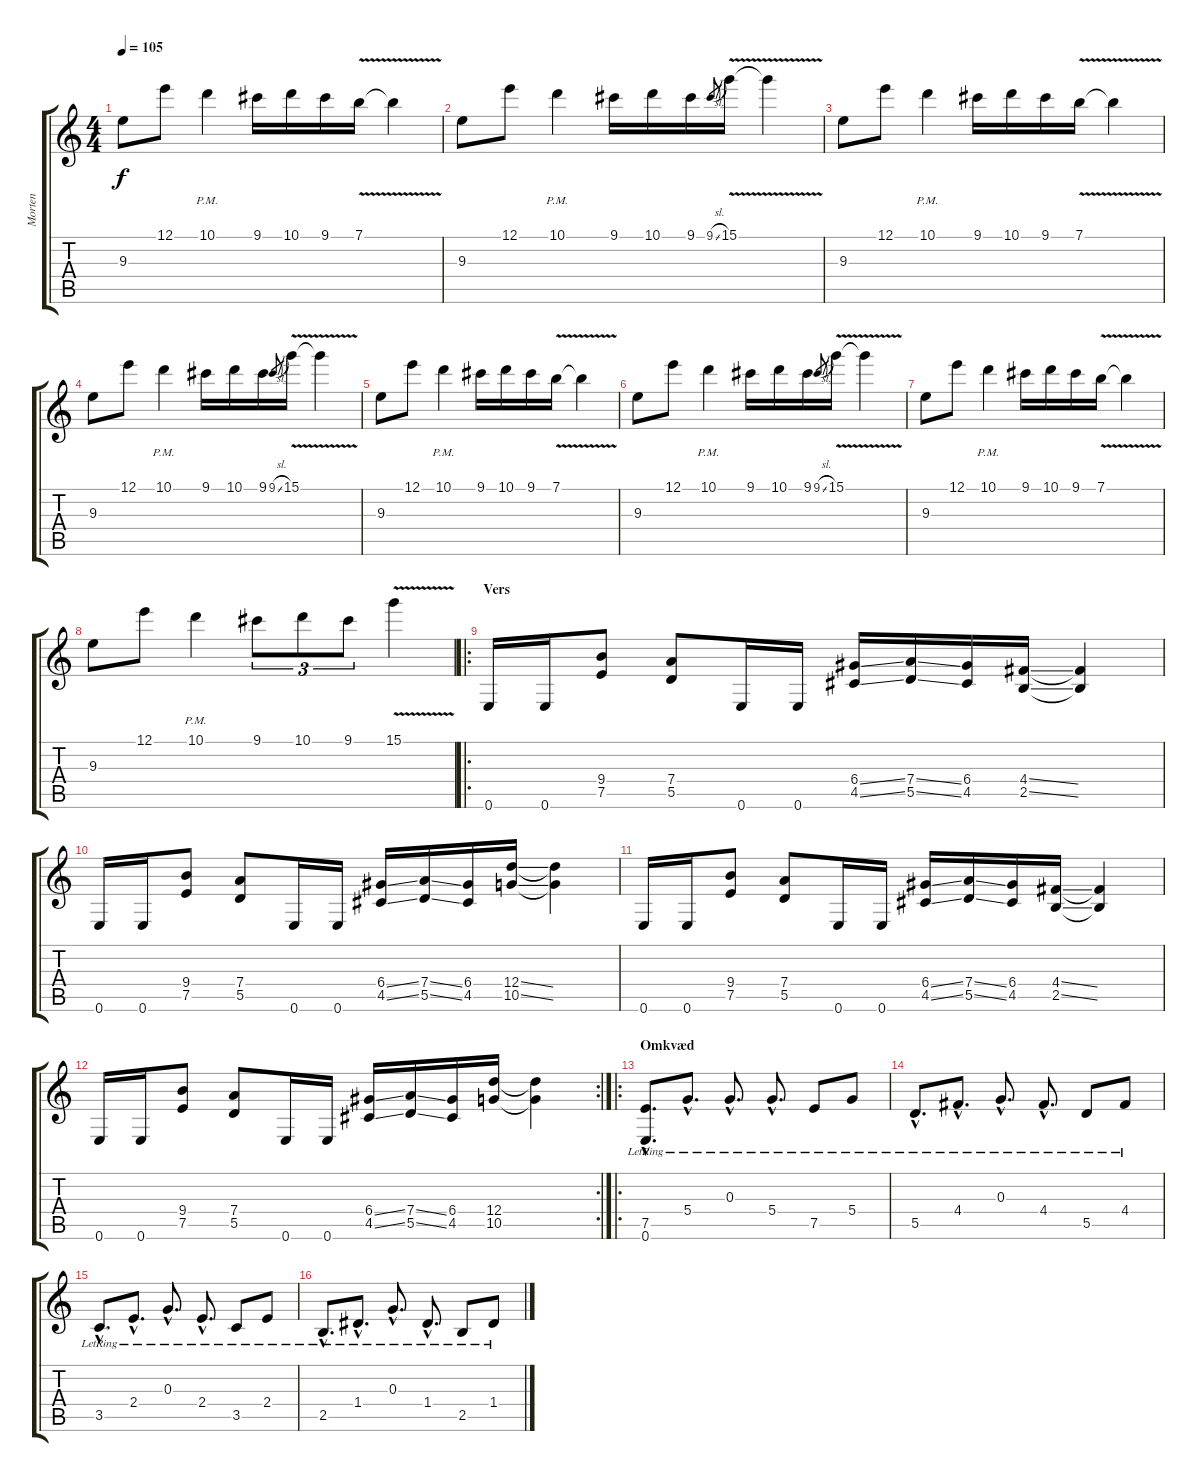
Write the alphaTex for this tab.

\track ("Morten" "Morten") {instrument distortionguitar}
\staff {score tabs}
\tuning (E4 B3 G3 D3 A2 E2) {hide}
\ts (4 4)
\tempo 105
\clef g2
\ks c
9.3.8{dy f volume 0 instrument distortionguitar} 12.1.8{volume 16} 10.1{pm}.4 9.1.16 10.1.16 9.1.16 7.1{v}.16 7.1{t}.4 |
9.3.8 12.1.8 10.1{pm}.4 9.1.16 10.1.16 9.1.16 9.1{sl}.8{gr} 15.1{v}.16 15.1{t}.4 |
9.3.8 12.1.8 10.1{pm}.4 9.1.16 10.1.16 9.1.16 7.1{v}.16 7.1{t}.4 |
9.3.8 12.1.8 10.1{pm}.4 9.1.16 10.1.16 9.1.16 9.1{sl}.8{gr} 15.1{v}.16 15.1{t}.4 |
9.3.8 12.1.8 10.1{pm}.4 9.1.16 10.1.16 9.1.16 7.1{v}.16 7.1{t}.4 |
9.3.8 12.1.8 10.1{pm}.4 9.1.16 10.1.16 9.1.16 9.1{sl}.8{gr} 15.1{v}.16 15.1{t}.4 |
9.3.8 12.1.8 10.1{pm}.4 9.1.16 10.1.16 9.1.16 7.1{v}.16 7.1{t}.4 |
9.3.8 12.1.8 10.1{pm}.4 9.1.8{tu (3 2)} 10.1.8{tu (3 2)} 9.1.8{tu (3 2)} 15.1{v}.4 |
\ro
\section ("" "Vers")
0.6.16 0.6.16 (9.4 7.5).8 (7.4 5.5).8 0.6.16 0.6.16 (6.4{ss} 4.5{ss}).16 (7.4{ss} 5.5{ss}).16 (6.4 4.5).16 (4.4{ss} 2.5{ss}).16 (4.4{t} 2.5{t}).4 |
0.6.16 0.6.16 (9.4 7.5).8 (7.4 5.5).8 0.6.16 0.6.16 (6.4{ss} 4.5{ss}).16 (7.4{ss} 5.5{ss}).16 (6.4 4.5).16 (12.4{ss} 10.5{ss}).16 (12.4{t} 10.5{t}).4 |
0.6.16 0.6.16 (9.4 7.5).8 (7.4 5.5).8 0.6.16 0.6.16 (6.4{ss} 4.5{ss}).16 (7.4{ss} 5.5{ss}).16 (6.4 4.5).16 (4.4{ss} 2.5{ss}).16 (4.4{t} 2.5{t}).4 |
\rc 2
0.6.16 0.6.16 (9.4 7.5).8 (7.4 5.5).8 0.6.16 0.6.16 (6.4{ss} 4.5{ss}).16 (7.4{ss} 5.5{ss}).16 (6.4 4.5).16 (12.4 10.5).16 (12.4{t} 10.5{t}).4 |
\ro
\section ("" "Omkvæd")
(7.5{hac lr} 0.6{hac lr}).8{d volume 16 instrument electricguitarclean} 5.4{hac lr}.8{d} 0.3{hac lr}.8{d} 5.4{hac lr}.8{d} 7.5{lr}.8 5.4{lr}.8 |
5.5{hac lr}.8{d} 4.4{hac lr}.8{d} 0.3{hac lr}.8{d} 4.4{hac lr}.8{d} 5.5{lr}.8 4.4{lr}.8 |
3.5{hac lr}.8{d} 2.4{hac lr}.8{d} 0.3{hac lr}.8{d} 2.4{hac lr}.8{d} 3.5{lr}.8 2.4{lr}.8 |
2.5{hac lr}.8{d} 1.4{hac lr}.8{d} 0.3{hac lr}.8{d} 1.4{hac lr}.8{d} 2.5{lr}.8 1.4{lr}.8
